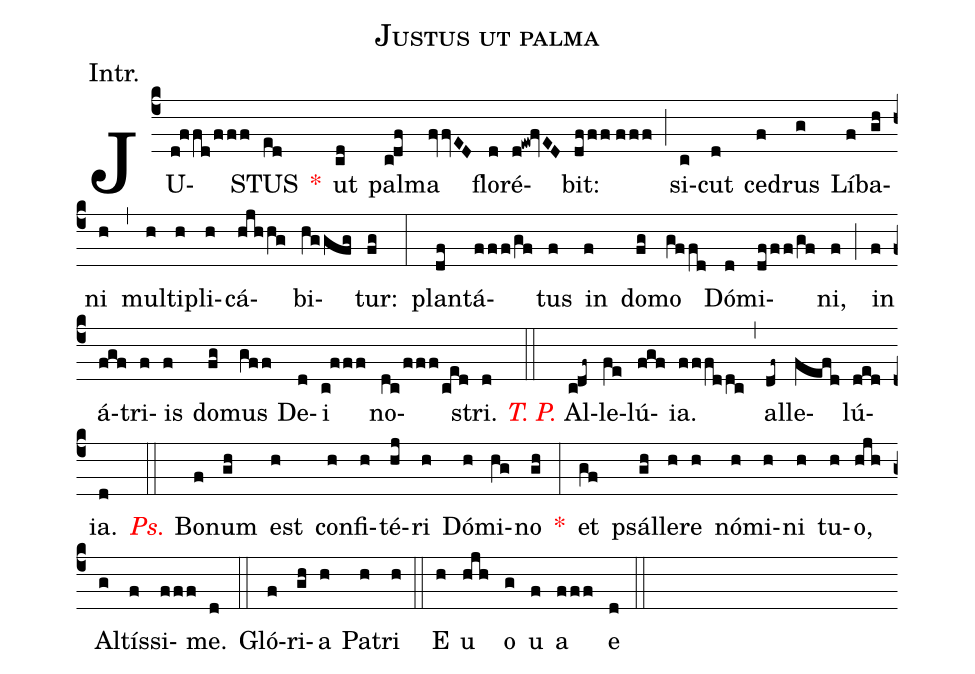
name:Justus ut palma;
annotation:Intr.;
mode:I.;
office-part:Introit;
%%
(c4) JU(d!ffd/fff)STUS(ed) <v>\red{*}</v>() ut(cd) pal(c!df)ma(fvvED) flo(d)ré(d!ew!fvED)bit:(dfff//fff) (;) si(c)cut(d) ced(f)rus(g) Lí(f)ba(gh)ni(h) (,) mul(h)ti(h)pli(h)cá(hjhhg)bi(hggfg)tur:(fg) (:) plan(df)tá(fff/gf)tus(f) in(f) do(fg)mo(gffd) Dó(d)mi(dfff/gf)ni,(f) (;) in(f) á(fgf)tri(f)is(f) do(fg)mus(gff) De(d)i(c!fff) no(dc/fff/ced)stri.(d) (::) <v>\redit{T. P.}</v> Al(c!df~)le(fe)lú(fgf)ia.(fffddc) (,) al(df~)le(fefd)lú(ded)ia.(d) (::) <v>\redit{Ps.}</v> Bo(f)num(gh) est(h) con(h)fi(h)té(hj)ri(h) Dó(h)mi(hg)no(gh) <v>\red{*}</v>(:) et(gf) psál(gh)le(h)re(h) nó(h)mi(h)ni(h) tu(h)o,(hjh) Al(g)tís(f)si(fff)me.(d) (::) Gló(f)ri(gh)a(h) Pa(h)tri(h) (::) E(h) u(hjh) o(g) u(f) a(fff) e(d) (::)
